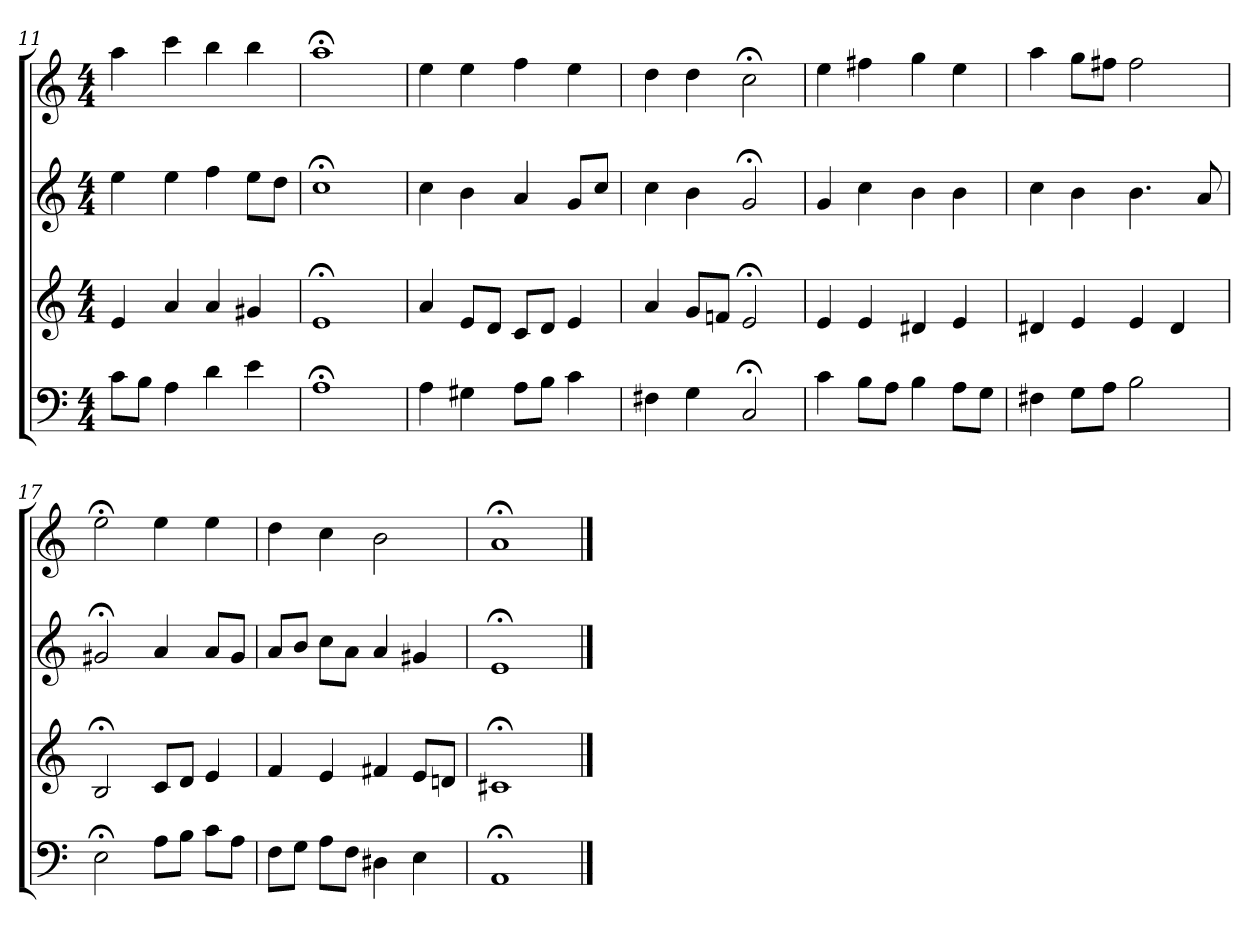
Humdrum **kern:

**kern	**kern	**kern	**kern
*part4	*part3	*part2	*part1
*staff4	*staff3	*staff2	*staff1
*clefF4	*clefG2	*clefG2	*clefG2
*k[]	*k[]	*k[]	*k[]
*C:	*C:	*C:	*a:
*M4/4	*M4/4	*M4/4	*M4/4
=11	=11	=11	=11
8c\L	4e	4ee	4aa
8B\J	.	.	.
4A	4a	4ee	4ccc
4d	4a	4ff	4bb
4e	4g#X	8ee\L	4bb
.	.	8dd\J	.
=12	=12	=12	=12
1A;<	1e;<	1cc;<	1aa;<
=13	=13	=13	=13
4A	4a	4cc	4ee
4G#X	8e/L	4b	4ee
.	8d/J	.	.
8A\L	8c/L	4a	4ff
8B\J	8d/J	.	.
4c	4e	8g/L	4ee
.	.	8cc/J	.
=14	=14	=14	=14
4F#X	4a	4cc	4dd
4G	8g/L	4b	4dd
.	8fn/J	.	.
2C;<	2e;<	2g;<	2cc;<
=15	=15	=15	=15
4c	4e	4g	4ee
8B\L	4e	4cc	4ff#X
8A\J	.	.	.
4B	4d#X	4b	4gg
8A\L	4e	4b	4ee
8G\J	.	.	.
=16	=16	=16	=16
4F#X	4d#X	4cc	4aa
8G\L	4e	4b	8gg\L
8A\J	.	.	8ff#X\J
2B	4e	4.b	2ff#
.	4d#	.	.
.	.	8a	.
=17	=17	=17	=17
2E;<	2B;<	2g#X;<	2ee;<
8A\L	8c/L	4a	4ee
8B\J	8d/J	.	.
8c\L	4e	8a/L	4ee
8A\J	.	8g#/J	.
=18	=18	=18	=18
8F\L	4f	8a/L	4dd
8G\J	.	8b/J	.
8A\L	4e	8cc\L	4cc
8F\J	.	8a\J	.
4D#X	4f#X	4a	2b
4E	8e/L	4g#X	.
.	8dn/J	.	.
=19	=19	=19	=19
1AA;<	1c#X;<	1e;<	1a;<
==	==	==	==
*-	*-	*-	*-
